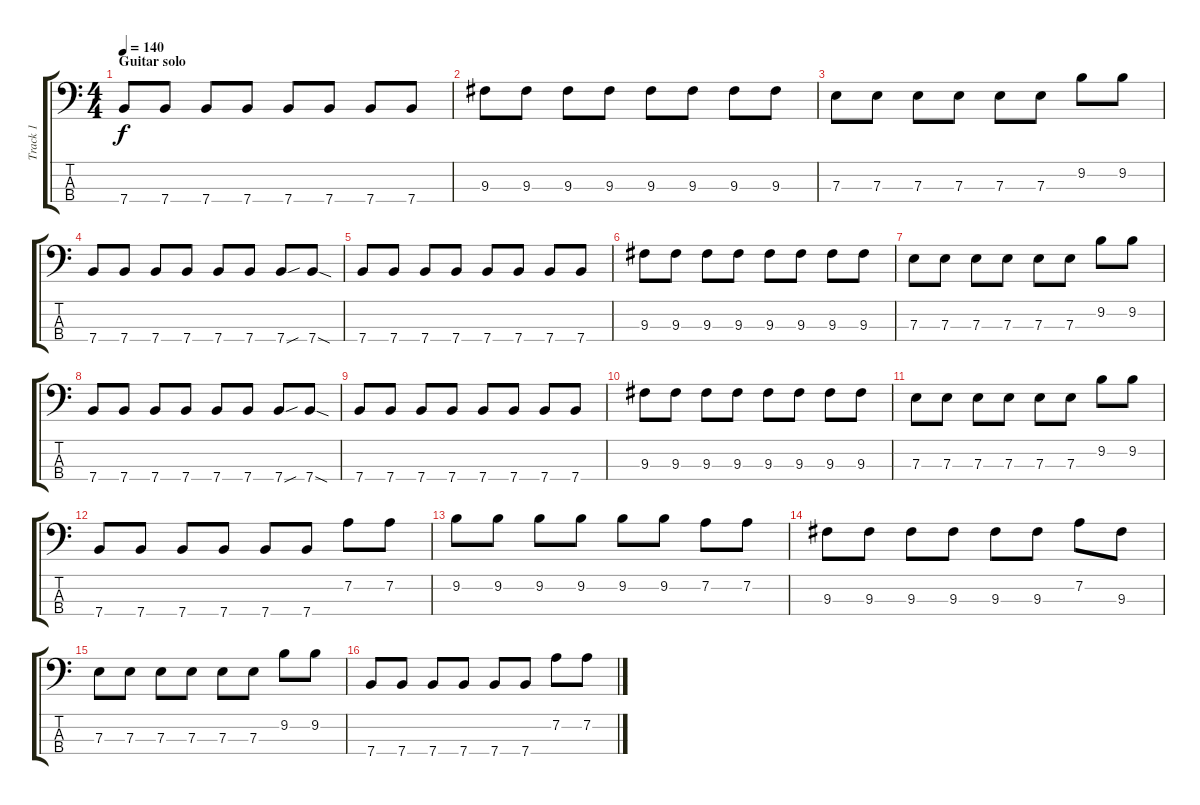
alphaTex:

\track ("Track 1" "Track 1") {instrument electricbassfinger}
\staff {score tabs}
\tuning (G2 D2 A1 E1) {hide}
\ts (4 4)
\section ("" "Guitar solo")
\tempo 140
\clef f4
\ks c
7.4.8{dy f} 7.4.8 7.4.8 7.4.8 7.4.8 7.4.8 7.4.8 7.4.8 |
9.3.8 9.3.8 9.3.8 9.3.8 9.3.8 9.3.8 9.3.8 9.3.8 |
7.3.8 7.3.8 7.3.8 7.3.8 7.3.8 7.3.8 9.2.8 9.2.8 |
7.4.8 7.4.8 7.4.8 7.4.8 7.4.8 7.4.8 7.4{sou}.8 7.4{sod}.8 |
7.4.8 7.4.8 7.4.8 7.4.8 7.4.8 7.4.8 7.4.8 7.4.8 |
9.3.8 9.3.8 9.3.8 9.3.8 9.3.8 9.3.8 9.3.8 9.3.8 |
7.3.8 7.3.8 7.3.8 7.3.8 7.3.8 7.3.8 9.2.8 9.2.8 |
7.4.8 7.4.8 7.4.8 7.4.8 7.4.8 7.4.8 7.4{sou}.8 7.4{sod}.8 |
7.4.8 7.4.8 7.4.8 7.4.8 7.4.8 7.4.8 7.4.8 7.4.8 |
9.3.8 9.3.8 9.3.8 9.3.8 9.3.8 9.3.8 9.3.8 9.3.8 |
7.3.8 7.3.8 7.3.8 7.3.8 7.3.8 7.3.8 9.2.8 9.2.8 |
7.4.8 7.4.8 7.4.8 7.4.8 7.4.8 7.4.8 7.2.8 7.2.8 |
9.2.8 9.2.8 9.2.8 9.2.8 9.2.8 9.2.8 7.2.8 7.2.8 |
9.3.8 9.3.8 9.3.8 9.3.8 9.3.8 9.3.8 7.2.8 9.3.8 |
7.3.8 7.3.8 7.3.8 7.3.8 7.3.8 7.3.8 9.2.8 9.2.8 |
7.4.8 7.4.8 7.4.8 7.4.8 7.4.8 7.4.8 7.2.8 7.2.8
